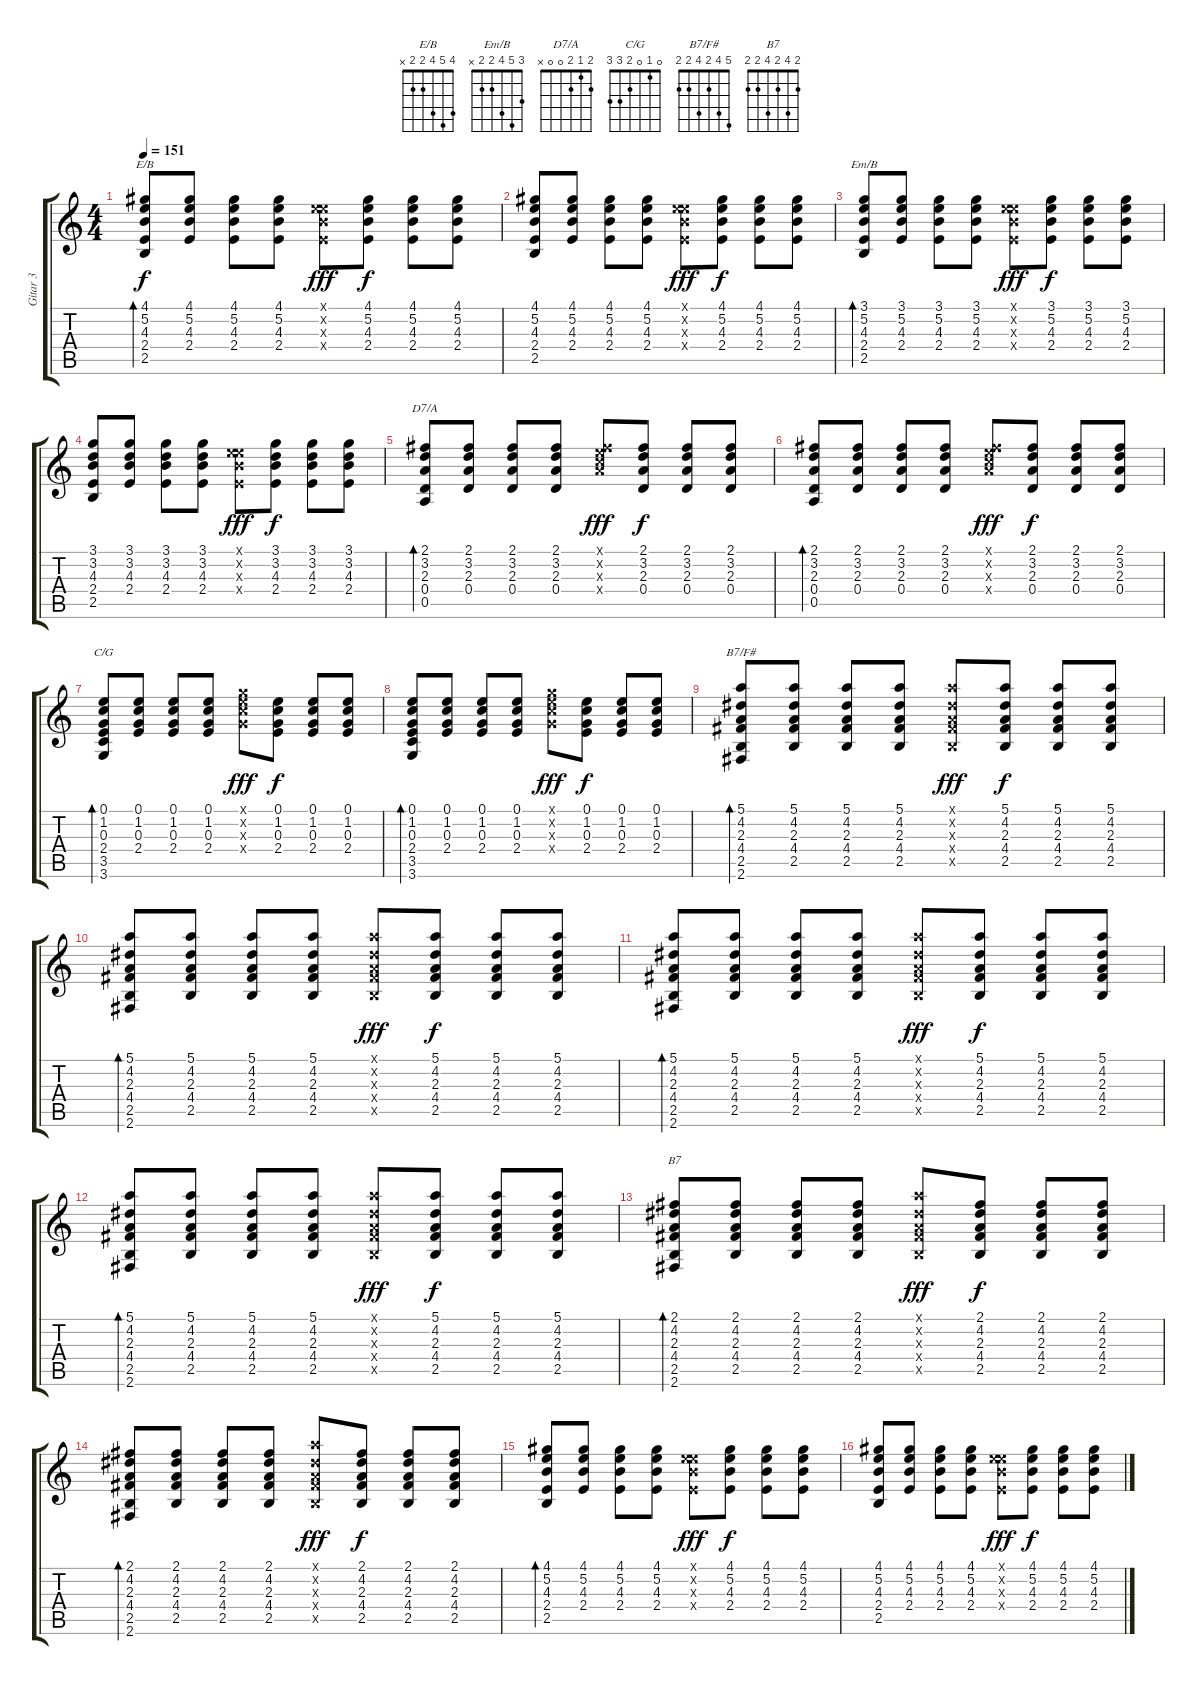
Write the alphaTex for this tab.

\track ("Gitar 3" "Gitar 3") {instrument acousticguitarnylon}
\staff {score tabs}
\tuning (E4 B3 G3 D3 A2 E2) {hide}
\chord ("E/B" 4 5 4 2 2 x)
\chord ("Em/B" 3 5 4 2 2 x)
\chord ("D7/A" 2 1 2 0 0 x)
\chord ("C/G" 0 1 0 2 3 3)
\chord ("B7/F#" 5 4 2 4 2 2)
\chord ("B7" 2 4 2 4 2 2)
\ts (4 4)
\tempo 151
\clef g2
\ks c
(4.1 5.2 4.3 2.4 2.5).8{bd 30 ch "E/B" dy f} (4.1 5.2 4.3 2.4).8 (4.1 5.2 4.3 2.4).8 (4.1 5.2 4.3 2.4).8 (0.1{x} 5.2{x} 4.3{x} 2.4{x}).8{dy fff} (4.1 5.2 4.3 2.4).8{dy f} (4.1 5.2 4.3 2.4).8 (4.1 5.2 4.3 2.4).8 |
(4.1 5.2 4.3 2.4 2.5).8 (4.1 5.2 4.3 2.4).8 (4.1 5.2 4.3 2.4).8 (4.1 5.2 4.3 2.4).8 (0.1{x} 5.2{x} 4.3{x} 2.4{x}).8{dy fff} (4.1 5.2 4.3 2.4).8{dy f} (4.1 5.2 4.3 2.4).8 (4.1 5.2 4.3 2.4).8 |
(3.1 5.2 4.3 2.4 2.5).8{bd 30 ch "Em/B"} (3.1 5.2 4.3 2.4).8 (3.1 5.2 4.3 2.4).8 (3.1 5.2 4.3 2.4).8 (0.1{x} 5.2{x} 4.3{x} 2.4{x}).8{dy fff} (3.1 5.2 4.3 2.4).8{dy f} (3.1 5.2 4.3 2.4).8 (3.1 5.2 4.3 2.4).8 |
(3.1 3.2 4.3 2.4 2.5).8 (3.1 3.2 4.3 2.4).8 (3.1 3.2 4.3 2.4).8 (3.1 3.2 4.3 2.4).8 (0.1{x} 5.2{x} 4.3{x} 2.4{x}).8{dy fff} (3.1 3.2 4.3 2.4).8{dy f} (3.1 3.2 4.3 2.4).8 (3.1 3.2 4.3 2.4).8 |
(2.1 3.2 2.3 0.4 0.5).8{bd 60 ch "D7/A"} (2.1 3.2 2.3 0.4).8 (2.1 3.2 2.3 0.4).8 (2.1 3.2 2.3 0.4).8 (0.1{x} 7.2{x} 5.3{x} 7.4{x}).8{dy fff} (2.1 3.2 2.3 0.4).8{dy f} (2.1 3.2 2.3 0.4).8 (2.1 3.2 2.3 0.4).8 |
(2.1 3.2 2.3 0.4 0.5).8{bd 60} (2.1 3.2 2.3 0.4).8 (2.1 3.2 2.3 0.4).8 (2.1 3.2 2.3 0.4).8 (0.1{x} 7.2{x} 5.3{x} 7.4{x}).8{dy fff} (2.1 3.2 2.3 0.4).8{dy f} (2.1 3.2 2.3 0.4).8 (2.1 3.2 2.3 0.4).8 |
(0.1 1.2 0.3 2.4 3.5 3.6).8{bd 30 ch "C/G"} (0.1 1.2 0.3 2.4).8 (0.1 1.2 0.3 2.4).8 (0.1 1.2 0.3 2.4).8 (3.1{x} 5.2{x} 5.3{x} 5.4{x}).8{dy fff} (0.1 1.2 0.3 2.4).8{dy f} (0.1 1.2 0.3 2.4).8 (0.1 1.2 0.3 2.4).8 |
(0.1 1.2 0.3 2.4 3.5 3.6).8{bd 30} (0.1 1.2 0.3 2.4).8 (0.1 1.2 0.3 2.4).8 (0.1 1.2 0.3 2.4).8 (3.1{x} 5.2{x} 5.3{x} 5.4{x}).8{dy fff} (0.1 1.2 0.3 2.4).8{dy f} (0.1 1.2 0.3 2.4).8 (0.1 1.2 0.3 2.4).8 |
(5.1 4.2 2.3 4.4 2.5 2.6).8{bd 30 ch "B7/F#"} (5.1 4.2 2.3 4.4 2.5).8 (5.1 4.2 2.3 4.4 2.5).8 (5.1 4.2 2.3 4.4 2.5).8 (5.1{x} 4.2{x} 2.3{x} 4.4{x} 2.5{x}).8{dy fff} (5.1 4.2 2.3 4.4 2.5).8{dy f} (5.1 4.2 2.3 4.4 2.5).8 (5.1 4.2 2.3 4.4 2.5).8 |
(5.1 4.2 2.3 4.4 2.5 2.6).8{bd 30} (5.1 4.2 2.3 4.4 2.5).8 (5.1 4.2 2.3 4.4 2.5).8 (5.1 4.2 2.3 4.4 2.5).8 (5.1{x} 4.2{x} 2.3{x} 4.4{x} 2.5{x}).8{dy fff} (5.1 4.2 2.3 4.4 2.5).8{dy f} (5.1 4.2 2.3 4.4 2.5).8 (5.1 4.2 2.3 4.4 2.5).8 |
(5.1 4.2 2.3 4.4 2.5 2.6).8{bd 30} (5.1 4.2 2.3 4.4 2.5).8 (5.1 4.2 2.3 4.4 2.5).8 (5.1 4.2 2.3 4.4 2.5).8 (5.1{x} 4.2{x} 2.3{x} 4.4{x} 2.5{x}).8{dy fff} (5.1 4.2 2.3 4.4 2.5).8{dy f} (5.1 4.2 2.3 4.4 2.5).8 (5.1 4.2 2.3 4.4 2.5).8 |
(5.1 4.2 2.3 4.4 2.5 2.6).8{bd 30} (5.1 4.2 2.3 4.4 2.5).8 (5.1 4.2 2.3 4.4 2.5).8 (5.1 4.2 2.3 4.4 2.5).8 (5.1{x} 4.2{x} 2.3{x} 4.4{x} 2.5{x}).8{dy fff} (5.1 4.2 2.3 4.4 2.5).8{dy f} (5.1 4.2 2.3 4.4 2.5).8 (5.1 4.2 2.3 4.4 2.5).8 |
(2.1 4.2 2.3 4.4 2.5 2.6).8{bd 30 ch "B7"} (2.1 4.2 2.3 4.4 2.5).8 (2.1 4.2 2.3 4.4 2.5).8 (2.1 4.2 2.3 4.4 2.5).8 (5.1{x} 4.2{x} 2.3{x} 4.4{x} 2.5{x}).8{dy fff} (2.1 4.2 2.3 4.4 2.5).8{dy f} (2.1 4.2 2.3 4.4 2.5).8 (2.1 4.2 2.3 4.4 2.5).8 |
(2.1 4.2 2.3 4.4 2.5 2.6).8{bd 30} (2.1 4.2 2.3 4.4 2.5).8 (2.1 4.2 2.3 4.4 2.5).8 (2.1 4.2 2.3 4.4 2.5).8 (5.1{x} 4.2{x} 2.3{x} 4.4{x} 2.5{x}).8{dy fff} (2.1 4.2 2.3 4.4 2.5).8{dy f} (2.1 4.2 2.3 4.4 2.5).8 (2.1 4.2 2.3 4.4 2.5).8 |
(4.1 5.2 4.3 2.4 2.5).8{bd 30} (4.1 5.2 4.3 2.4).8 (4.1 5.2 4.3 2.4).8 (4.1 5.2 4.3 2.4).8 (0.1{x} 5.2{x} 4.3{x} 2.4{x}).8{dy fff} (4.1 5.2 4.3 2.4).8{dy f} (4.1 5.2 4.3 2.4).8 (4.1 5.2 4.3 2.4).8 |
(4.1 5.2 4.3 2.4 2.5).8 (4.1 5.2 4.3 2.4).8 (4.1 5.2 4.3 2.4).8 (4.1 5.2 4.3 2.4).8 (0.1{x} 5.2{x} 4.3{x} 2.4{x}).8{dy fff} (4.1 5.2 4.3 2.4).8{dy f} (4.1 5.2 4.3 2.4).8 (4.1 5.2 4.3 2.4).8
